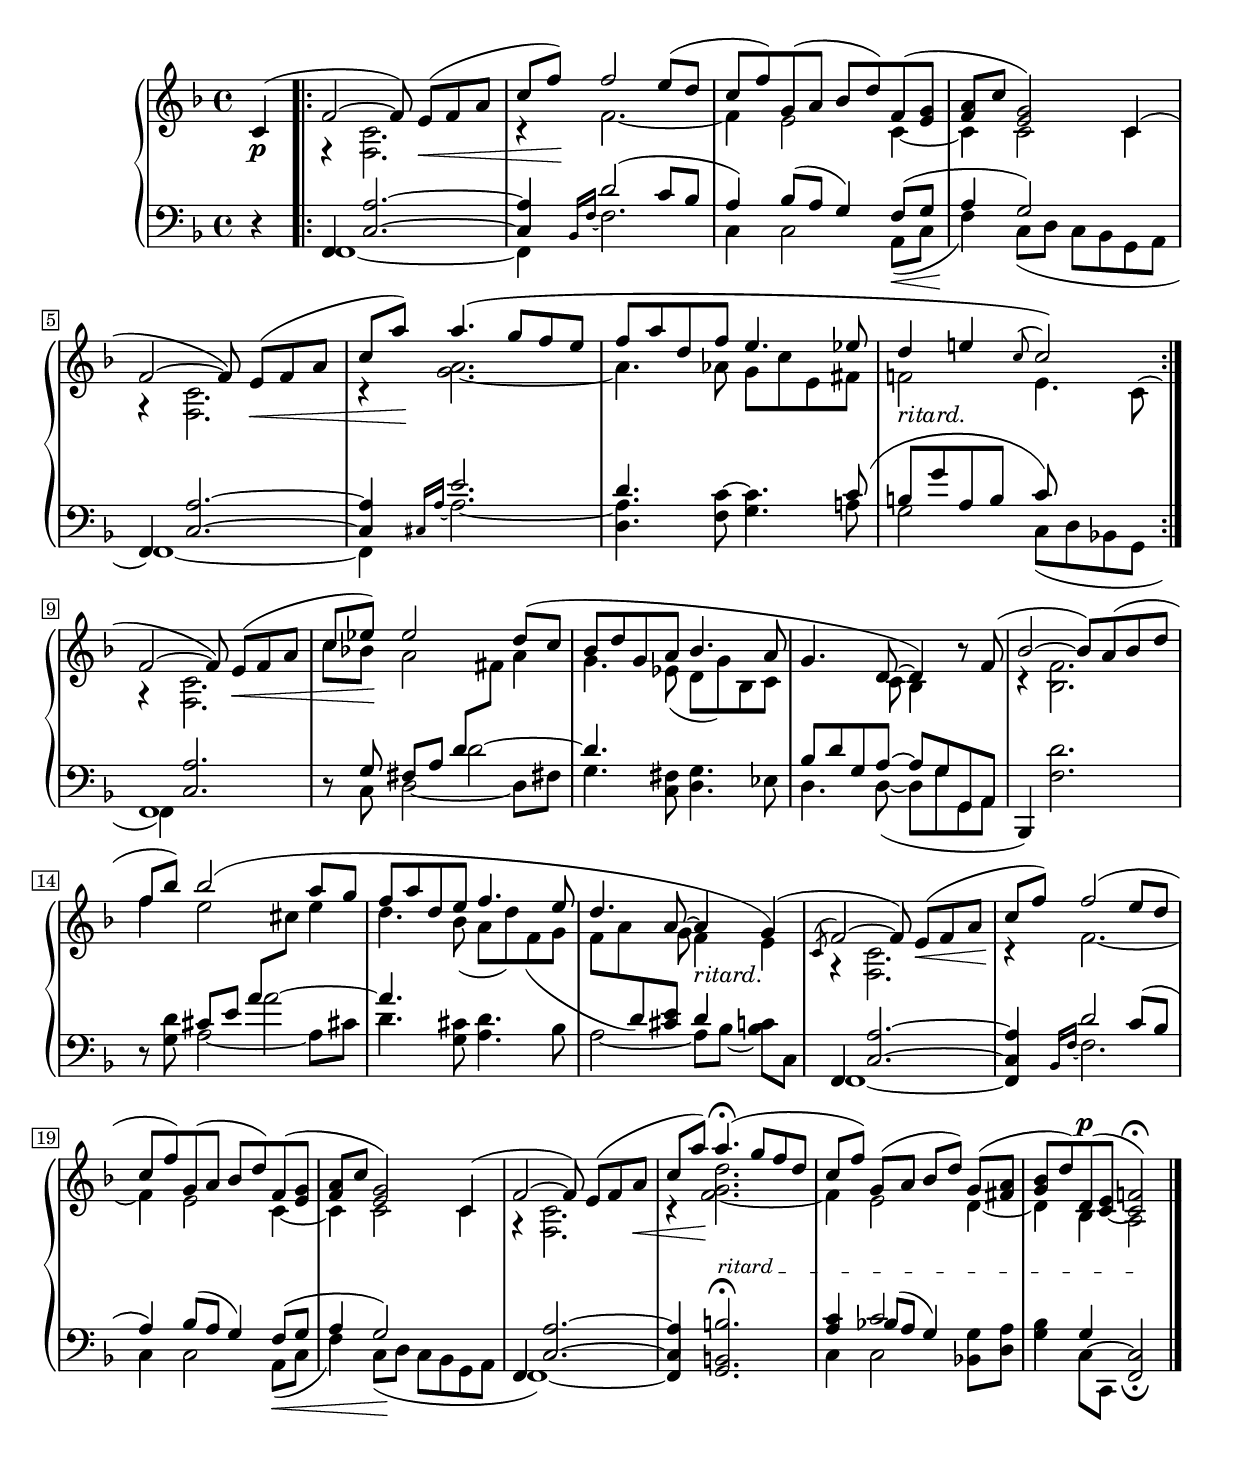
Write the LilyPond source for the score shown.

Global = {
  \key f \major
  \time 4/4
  \include "../global.ly"
}

ritardando = { \override TextSpanner.bound-details.left.text = \markup { \small "ritard " } }

Sopran = \context Voice = "one" \relative c' {
  \voiceOne
  \override Rest.staff-position = #0
  \partial 4
    c4(\p
  %1
  | \repeat volta 2 {
    f2~ f8 ) e\< ( [ f a ]
  | c8 f\! ) f2 e8 ( d
  | c8 f ) g, ( a bes d ) f, ( <e g>8
  | <f a>8 c' <e, g>2 ) c4 (
  %5
  | f2 ~ f8 ) e[\< ( f a]
  | c8 a'\! ) a4. \( g8 f e
  | f8 a d, f e4. ees8
  | d4_\markup { \italic "ritard." } e \appoggiatura { c8 } c2*1/2 \)
    s8 \stemDown c,8 (
    }
    \break
  | \stemUp f2~ f8 ) e\< ( [f a]
  %10
  | c8 ees\! ) ees2 d8 ( c
  | bes d g, a bes4. a8
  | g4. d8 ~ d4 ) r8 f8 (
  | bes2 ~ bes8 ) a ( bes d
  | f8 bes ) bes2 ( a8 g
  %15
  | f8 a d, e f4. e8
  | d4. << a8~ \\ g8 >>
    << {
      a4_\markup { \italic "ritard." }
    } \\ {} >> g ) (
    \acciaccatura { c,8 }
  | f2~ f8 ) e\< ( [f a]
  | c8\! f ) f2 ( e8 d
  | c8 f ) g, ( a bes d ) f, ( <e g>
  %20
  | <f a> c' <e, g>2 ) c4 (
  | f2 ~ f8 ) e( [f a]\<
  | c8 a'\! )  a4.^\fermata ( g8 f d
  | c8 [f] ) g, ( [a] bes [d] ) g, ( [<fis a>]
  | <g bes> d' ) d,^\p ( \tieDown <c~ e> <c f>2^\fermata)
  \fine
}

Alto = \context Voice = "two" \relative c' {
  \voiceTwo
  \partial 4
    s4
  %1
  | \repeat volta 2 {
    f,4\rest  <f c'>2.
  | r4 f'2.~
  | f4 e2 c4~
  | c4 c2 c4
  %5
  | r4  <f, c'>2.
  | r4 <g' a>2.~
  | a4. aes8 g c e, fis
  | f2 e4. s8
    }
  | r4  <f, c'>2.
  %10
  | \stemDown c''8 bes! a2 a4
  | g4. ees8 ( d g ) bes, c
  | s4. c8 bes4 s4
  | r4  <bes f'>2.
  | f''4 e2 e4
  %15
  | d4. bes8 ( a d ) f, ( g
  | f8 a
    \change Staff = "lower"
    \stemUp d, ) <e cis>
    \change Staff = "upper"
    \stemDown f4 e
  | r4 <f, c'>2.
  | r4 f'2.~
  | f4 e2 c4~
  %20
  | c4 c2 c4
  | r4 <f, c'>2.
  | r4 <f' g d'>2.~
  | f4 e2 d4~
  | d4 <bes> a2
}

Tenor = \context Voice = "three" \relative c {
  \voiceThree
  \override Rest.staff-position = #0
  \partial 4
    s4
  %1
  | \repeat volta 2 {
    f,4 <c' a'>2.~
  | <c a'>4 \tieDown\grace { bes16 f'~ } \stemDown f2.
  | \slurDown c4 c2 a8\<( c8
  | f4\!) c8 (d c bes g a
  %5
  | \stemUp\tieUp f4) <c' a'>2.~
  | <c a'>4 \tieDown\grace { cis16 a'~ } \stemDown a2.~
  | <a d,>4. \tieUp <f c'>8~ <g c>4. \tieDown a8
  | g2 c,8( d bes g
    }
  | f4) \stemUp <c' a'>2.
  %10
  | s8 g'8 fis[ a] \stemDown
    << {
      \stemDown
      \once\override NoteColumn.force-hshift = #0.6
      d2~
    } \\ {
      \stemUp d8[
      \change Staff = "upper"
      \stemDown fis]
    } >>
  | << d4. \\ s4. >> s8 s2
  | \stemUp\tieUp bes8[ d g, a~] a[ g g, a]
  | s4 \stemDown <f' d'>2.
  | s4 \stemUp cis'8[ e] \stemDown
    << {
      \stemDown
      \once\override NoteColumn.force-hshift = #0.6
      a2~
    } \\ {
      \stemUp a8[
      \change Staff = "upper"
      \stemDown cis]
    } >>
  %15
  | << a4. \\ d,4. >> s8 s2
  | s2 \stemUp d4 s4
  | f,,4 <c' a'>2.~
  | <c a'>4 \slurUp\stemUp\tieUp d'2 c8 ( bes
  | a4) bes8( a g4 ) f8( g
  %20
  | a4 g2) s4
  | f,4 <c' a'>2.~
  | <c a'>4 s2.
  | <a' c>4
    << c2
    \\ {
      \stemUp\slurUp \once\override NoteColumn.force-hshift = #1 bes8 ( a g4 )
    } >> s4
  | s4 g4 s2
}

Bass = \context Voice = "four" \relative c {
  \voiceFour
  \override Rest.staff-position = #0
  \slurUp
  \partial 4
    r4
  %1
  | \repeat volta 2 {
    f,1~
  | \tieDown f4 \tieUp\stemUp d''2 ( c8 bes
  | a4 ) bes8 ( a g4 ) f8 ( g
  | a4 g2) s4
  %5
  | \tieDown
    \once\override NoteColumn.force-hshift = #1
    f,1~
  | \stemDown f4 \stemUp e''2.
  | d4. s8 s4. c8(
  | b8 g' a, b c) s4.
    }
  | f,,1
  %10
  | \stemDown r8 c'8 d2~ d8 fis!
  | g4. < c, fis >8 <d g>4. ees8
  | \slurDown d4. d8~ ( d g g, a
  | \stemUp bes,4 ) s2.
  | \stemDown r8 <g'' d'>8 a2~ a8 cis!
  %15
  | s4. <g cis>8 <a d>4. bes8
  | a2~ a8[ bes~]
    \once\override NoteColumn.force-hshift = #-1
    <bes c>[ c,]
  | \tieDown f,1 ~
  | \stemUp f4 \grace { bes16 f'~ } \stemDown f2.
  | c4 c2 a8\< ( c
  %20
  | f4 ) c8\![ ( d] c[ bes g a]
  | \tieDown f1~ )
  | \stemUp f4\ritardando\tieUp <g b! b'!>2.^\fermata\startTextSpan
  | \stemDown c4 c2 <bes g'>8[ <d a'>]
  | \set tieWaitForNote = ##t
    <g bes>4 c,8~ c, \stemUp <c' f,>2_\fermata\stopTextSpan
  \fine
}

\score {
  \new PianoStaff
  <<
    \accidentalStyle Score.piano
    \context Staff = "upper" <<
      \set Staff.midiInstrument = #"acoustic grand"
      \Global
      \clef treble
      \Sopran
      \Alto
    >>
    \context Staff = "lower" <<
      \set Staff.midiInstrument = #"acoustic grand"
      \Global
      \clef bass
      \Tenor
      \Bass
    >>
  >>
  \header {
    %composer = "Robert Schumann"
    %opus = "Op. 15"
    title = \markup { "7. Träumerei" }
    subtitle = \markup {
             \column {
               \line { "(Dreaming)" }
               % workaround to insert some vertical space after the subtitle
               \line { " " }
             }
           }
  }
  \layout {}
  \midi {}
}
